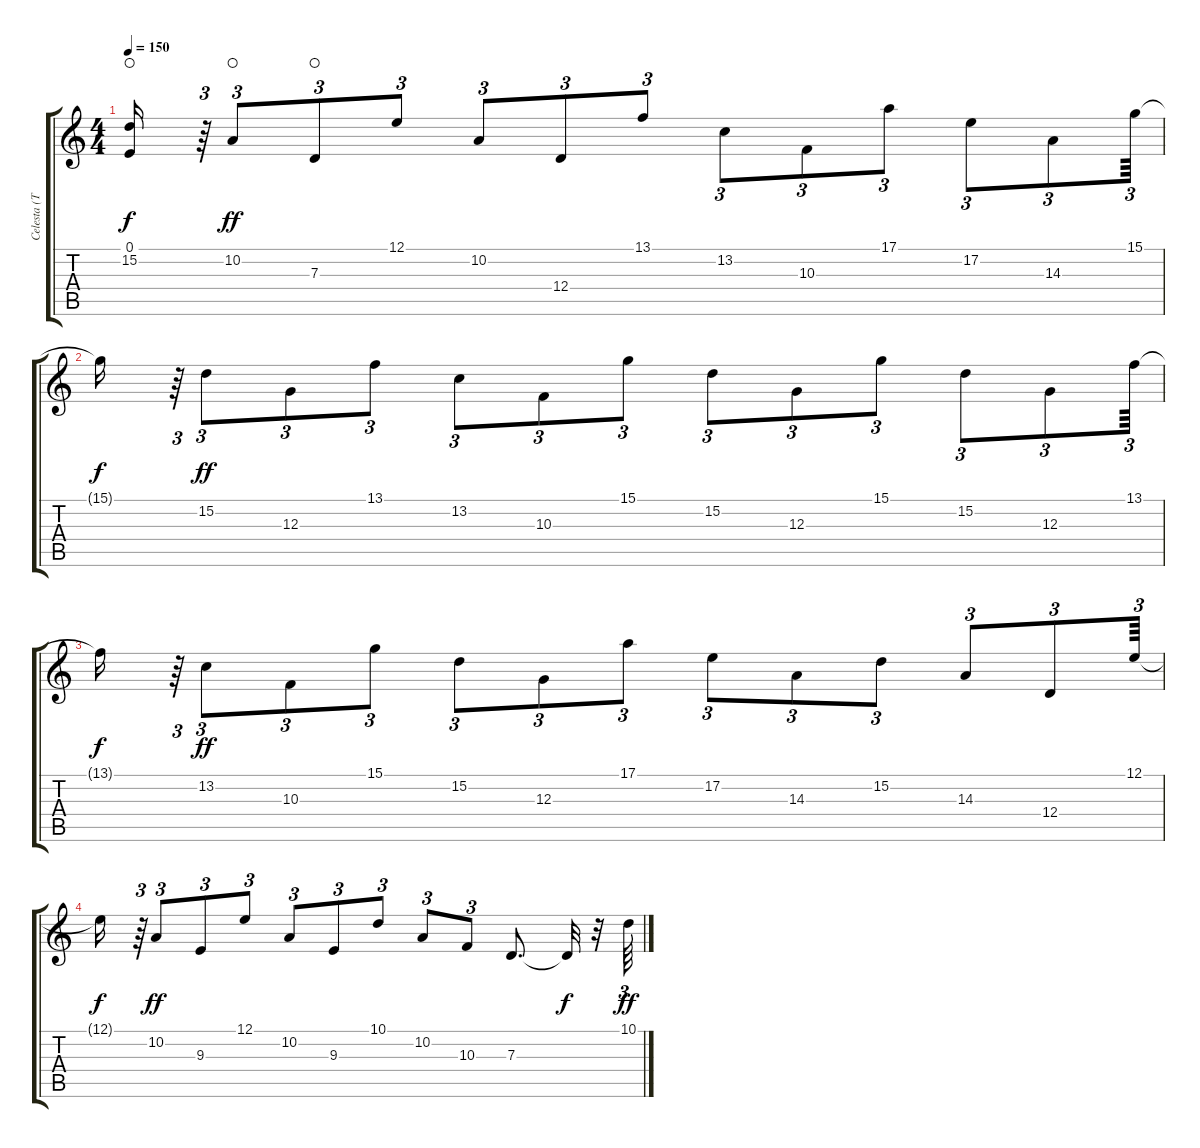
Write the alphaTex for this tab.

\track ("Celesta (Theme)" "Celesta (T") {instrument celesta}
\staff {score tabs}
\tuning (E4 B3 G3 D3 A2 E2) {hide}
\ts (4 4)
\tempo 150
\clef g2
\ks c
(0.1 15.2).16{dy f waho} r.64{tu (3 2)} 10.2.8{tu (3 2) dy ff waho} 7.3.8{tu (3 2) waho} 12.1.8{tu (3 2)} 10.2.8{tu (3 2)} 12.4.8{tu (3 2)} 13.1.8{tu (3 2)} 13.2.8{tu (3 2)} 10.3.8{tu (3 2)} 17.1.8{tu (3 2)} 17.2.8{tu (3 2)} 14.3.8{tu (3 2)} 15.1.64{tu (3 2)} |
15.1{t}.16{dy f} r.64{tu (3 2)} 15.2.8{tu (3 2) dy ff} 12.3.8{tu (3 2)} 13.1.8{tu (3 2)} 13.2.8{tu (3 2)} 10.3.8{tu (3 2)} 15.1.8{tu (3 2)} 15.2.8{tu (3 2)} 12.3.8{tu (3 2)} 15.1.8{tu (3 2)} 15.2.8{tu (3 2)} 12.3.8{tu (3 2)} 13.1.64{tu (3 2)} |
13.1{t}.16{dy f} r.64{tu (3 2)} 13.2.8{tu (3 2) dy ff} 10.3.8{tu (3 2)} 15.1.8{tu (3 2)} 15.2.8{tu (3 2)} 12.3.8{tu (3 2)} 17.1.8{tu (3 2)} 17.2.8{tu (3 2)} 14.3.8{tu (3 2)} 15.2.8{tu (3 2)} 14.3.8{tu (3 2)} 12.4.8{tu (3 2)} 12.1.64{tu (3 2)} |
12.1{t}.16{dy f} r.64{tu (3 2)} 10.2.8{tu (3 2) dy ff} 9.3.8{tu (3 2)} 12.1.8{tu (3 2)} 10.2.8{tu (3 2)} 9.3.8{tu (3 2)} 10.1.8{tu (3 2)} 10.2.8{tu (3 2)} 10.3.8{tu (3 2)} 7.3.8{d} 7.3{t}.32{dy f} r.32 10.1.64{tu (3 2) dy ff volume 16}
